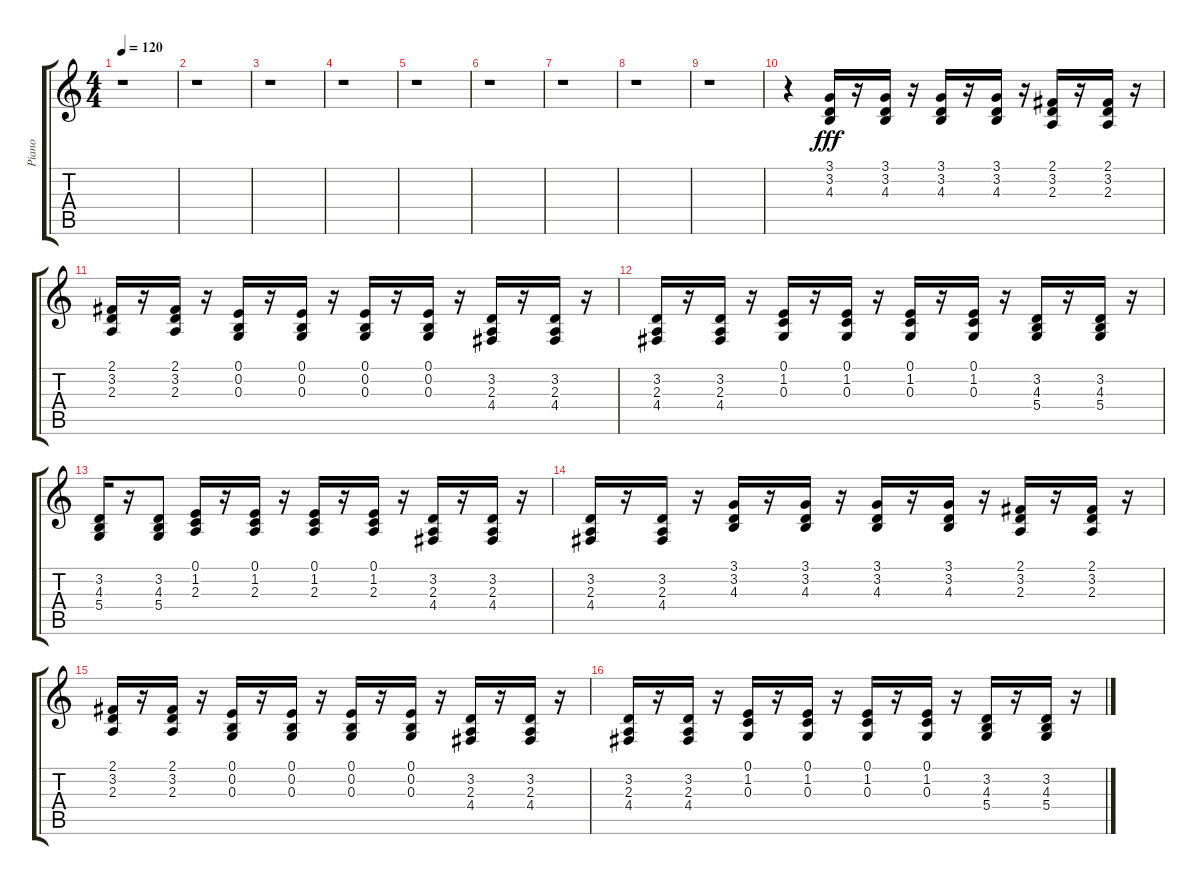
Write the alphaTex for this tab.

\track ("Piano " "Piano ") {instrument brightacousticpiano}
\staff {score tabs}
\tuning (E4 B3 G3 D3 A2 E2) {hide}
\ts (4 4)
\tempo 120
\clef g2
\ks c
r.1{dy fff instrument brightacousticpiano} |
r.1 |
r.1 |
r.1 |
r.1 |
r.1 |
r.1 |
r.1 |
r.1 |
r.4 (3.1 3.2 4.3).16 r.16 (3.1 3.2 4.3).16 r.16 (3.1 3.2 4.3).16 r.16 (3.1 3.2 4.3).16 r.16 (2.1 3.2 2.3).16 r.16 (2.1 3.2 2.3).16 r.16 |
(2.1 3.2 2.3).16 r.16 (2.1 3.2 2.3).16 r.16 (0.1 0.2 0.3).16 r.16 (0.1 0.2 0.3).16 r.16 (0.1 0.2 0.3).16 r.16 (0.1 0.2 0.3).16 r.16 (3.2 2.3 4.4).16 r.16 (3.2 2.3 4.4).16 r.16 |
(3.2 2.3 4.4).16 r.16 (3.2 2.3 4.4).16 r.16 (0.1 1.2 0.3).16 r.16 (0.1 1.2 0.3).16 r.16 (0.1 1.2 0.3).16 r.16 (0.1 1.2 0.3).16 r.16 (3.2 4.3 5.4).16 r.16 (3.2 4.3 5.4).16 r.16 |
(3.2 4.3 5.4).16 r.16 (3.2 4.3 5.4).8 (0.1 1.2 2.3).16 r.16 (0.1 1.2 2.3).16 r.16 (0.1 1.2 2.3).16 r.16 (0.1 1.2 2.3).16 r.16 (3.2 2.3 4.4).16 r.16 (3.2 2.3 4.4).16 r.16 |
(3.2 2.3 4.4).16 r.16 (3.2 2.3 4.4).16 r.16 (3.1 3.2 4.3).16 r.16 (3.1 3.2 4.3).16 r.16 (3.1 3.2 4.3).16 r.16 (3.1 3.2 4.3).16 r.16 (2.1 3.2 2.3).16 r.16 (2.1 3.2 2.3).16 r.16 |
(2.1 3.2 2.3).16 r.16 (2.1 3.2 2.3).16 r.16 (0.1 0.2 0.3).16 r.16 (0.1 0.2 0.3).16 r.16 (0.1 0.2 0.3).16 r.16 (0.1 0.2 0.3).16 r.16 (3.2 2.3 4.4).16 r.16 (3.2 2.3 4.4).16 r.16 |
(3.2 2.3 4.4).16 r.16 (3.2 2.3 4.4).16 r.16 (0.1 1.2 0.3).16 r.16 (0.1 1.2 0.3).16 r.16 (0.1 1.2 0.3).16 r.16 (0.1 1.2 0.3).16 r.16 (3.2 4.3 5.4).16 r.16 (3.2 4.3 5.4).16 r.16
